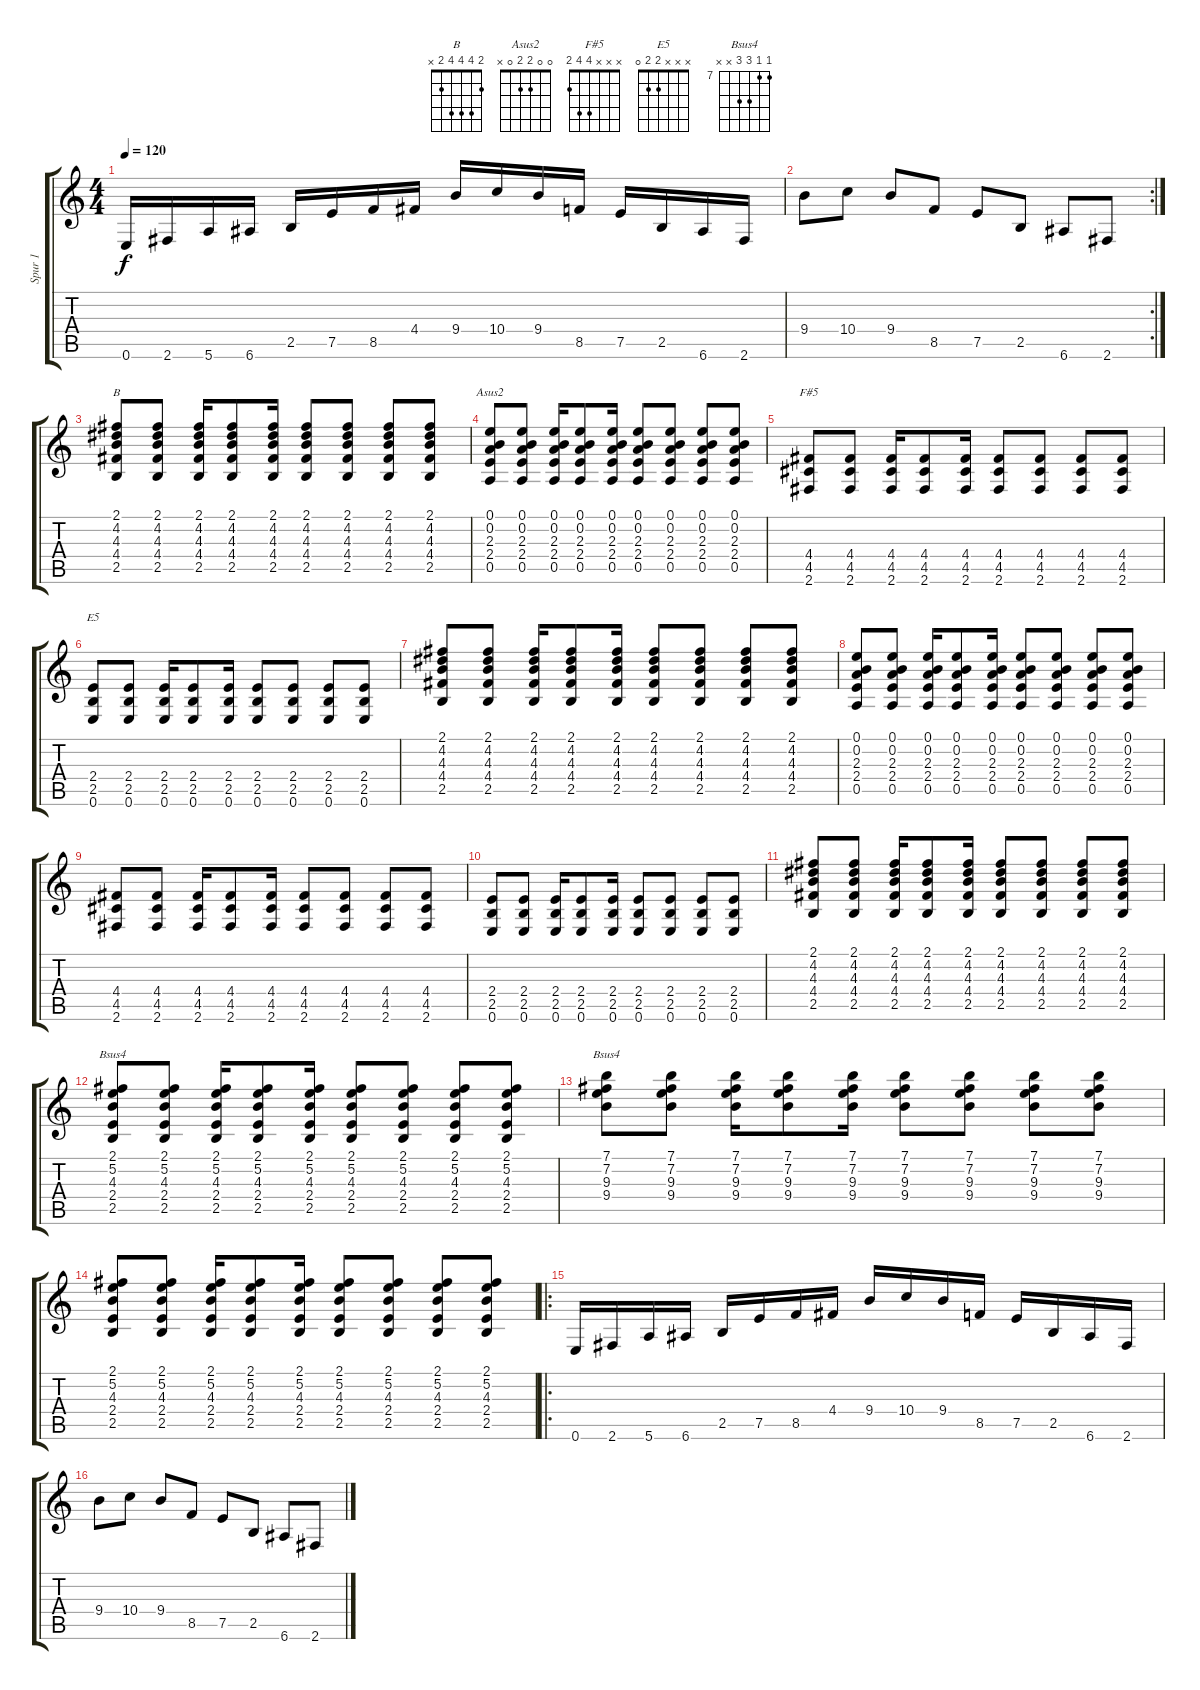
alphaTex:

\track ("Spur 1" "Spur 1") {instrument distortionguitar}
\staff {score tabs}
\tuning (E4 B3 G3 D3 A2 E2) {hide}
\chord ("B" 2 4 4 4 2 x)
\chord ("Asus2" 0 0 2 2 0 x)
\chord ("F#5" x x x 4 4 2)
\chord ("E5" x x x 2 2 0)
\chord ("Bsus4" 2 5 4 2 2 x)
\chord ("Bsus4" 7 7 9 9 x x) {firstfret 7}
\ts (4 4)
\tempo 120
\clef g2
\ks c
0.6.16{dy f} 2.6.16 5.6.16 6.6.16 2.5.16 7.5.16 8.5.16 4.4.16 9.4.16 10.4.16 9.4.16 8.5.16 7.5.16 2.5.16 6.6.16 2.6.16 |
\rc 2
9.4.8 10.4.8 9.4.8 8.5.8 7.5.8 2.5.8 6.6.8 2.6.8 |
(2.1 4.2 4.3 4.4 2.5).8{ch "B"} (2.1 4.2 4.3 4.4 2.5).8 (2.1 4.2 4.3 4.4 2.5).16 (2.1 4.2 4.3 4.4 2.5).8 (2.1 4.2 4.3 4.4 2.5).16 (2.1 4.2 4.3 4.4 2.5).8 (2.1 4.2 4.3 4.4 2.5).8 (2.1 4.2 4.3 4.4 2.5).8 (2.1 4.2 4.3 4.4 2.5).8 |
(0.1 0.2 2.3 2.4 0.5).8{ch "Asus2"} (0.1 0.2 2.3 2.4 0.5).8 (0.1 0.2 2.3 2.4 0.5).16 (0.1 0.2 2.3 2.4 0.5).8 (0.1 0.2 2.3 2.4 0.5).16 (0.1 0.2 2.3 2.4 0.5).8 (0.1 0.2 2.3 2.4 0.5).8 (0.1 0.2 2.3 2.4 0.5).8 (0.1 0.2 2.3 2.4 0.5).8 |
(4.4 4.5 2.6).8{ch "F#5"} (4.4 4.5 2.6).8 (4.4 4.5 2.6).16 (4.4 4.5 2.6).8 (4.4 4.5 2.6).16 (4.4 4.5 2.6).8 (4.4 4.5 2.6).8 (4.4 4.5 2.6).8 (4.4 4.5 2.6).8 |
(2.4 2.5 0.6).8{ch "E5"} (2.4 2.5 0.6).8 (2.4 2.5 0.6).16 (2.4 2.5 0.6).8 (2.4 2.5 0.6).16 (2.4 2.5 0.6).8 (2.4 2.5 0.6).8 (2.4 2.5 0.6).8 (2.4 2.5 0.6).8 |
(2.1 4.2 4.3 4.4 2.5).8 (2.1 4.2 4.3 4.4 2.5).8 (2.1 4.2 4.3 4.4 2.5).16 (2.1 4.2 4.3 4.4 2.5).8 (2.1 4.2 4.3 4.4 2.5).16 (2.1 4.2 4.3 4.4 2.5).8 (2.1 4.2 4.3 4.4 2.5).8 (2.1 4.2 4.3 4.4 2.5).8 (2.1 4.2 4.3 4.4 2.5).8 |
(0.1 0.2 2.3 2.4 0.5).8 (0.1 0.2 2.3 2.4 0.5).8 (0.1 0.2 2.3 2.4 0.5).16 (0.1 0.2 2.3 2.4 0.5).8 (0.1 0.2 2.3 2.4 0.5).16 (0.1 0.2 2.3 2.4 0.5).8 (0.1 0.2 2.3 2.4 0.5).8 (0.1 0.2 2.3 2.4 0.5).8 (0.1 0.2 2.3 2.4 0.5).8 |
(4.4 4.5 2.6).8 (4.4 4.5 2.6).8 (4.4 4.5 2.6).16 (4.4 4.5 2.6).8 (4.4 4.5 2.6).16 (4.4 4.5 2.6).8 (4.4 4.5 2.6).8 (4.4 4.5 2.6).8 (4.4 4.5 2.6).8 |
(2.4 2.5 0.6).8 (2.4 2.5 0.6).8 (2.4 2.5 0.6).16 (2.4 2.5 0.6).8 (2.4 2.5 0.6).16 (2.4 2.5 0.6).8 (2.4 2.5 0.6).8 (2.4 2.5 0.6).8 (2.4 2.5 0.6).8 |
(2.1 4.2 4.3 4.4 2.5).8 (2.1 4.2 4.3 4.4 2.5).8 (2.1 4.2 4.3 4.4 2.5).16 (2.1 4.2 4.3 4.4 2.5).8 (2.1 4.2 4.3 4.4 2.5).16 (2.1 4.2 4.3 4.4 2.5).8 (2.1 4.2 4.3 4.4 2.5).8 (2.1 4.2 4.3 4.4 2.5).8 (2.1 4.2 4.3 4.4 2.5).8 |
(2.1 5.2 4.3 2.4 2.5).8{ch "Bsus4"} (2.1 5.2 4.3 2.4 2.5).8 (2.1 5.2 4.3 2.4 2.5).16 (2.1 5.2 4.3 2.4 2.5).8 (2.1 5.2 4.3 2.4 2.5).16 (2.1 5.2 4.3 2.4 2.5).8 (2.1 5.2 4.3 2.4 2.5).8 (2.1 5.2 4.3 2.4 2.5).8 (2.1 5.2 4.3 2.4 2.5).8 |
(7.1 7.2 9.3 9.4).8{ch "Bsus4"} (7.1 7.2 9.3 9.4).8 (7.1 7.2 9.3 9.4).16 (7.1 7.2 9.3 9.4).8 (7.1 7.2 9.3 9.4).16 (7.1 7.2 9.3 9.4).8 (7.1 7.2 9.3 9.4).8 (7.1 7.2 9.3 9.4).8 (7.1 7.2 9.3 9.4).8 |
(2.1 5.2 4.3 2.4 2.5).8 (2.1 5.2 4.3 2.4 2.5).8 (2.1 5.2 4.3 2.4 2.5).16 (2.1 5.2 4.3 2.4 2.5).8 (2.1 5.2 4.3 2.4 2.5).16 (2.1 5.2 4.3 2.4 2.5).8 (2.1 5.2 4.3 2.4 2.5).8 (2.1 5.2 4.3 2.4 2.5).8 (2.1 5.2 4.3 2.4 2.5).8 |
\ro
0.6.16 2.6.16 5.6.16 6.6.16 2.5.16 7.5.16 8.5.16 4.4.16 9.4.16 10.4.16 9.4.16 8.5.16 7.5.16 2.5.16 6.6.16 2.6.16 |
9.4.8 10.4.8 9.4.8 8.5.8 7.5.8 2.5.8 6.6.8 2.6.8
